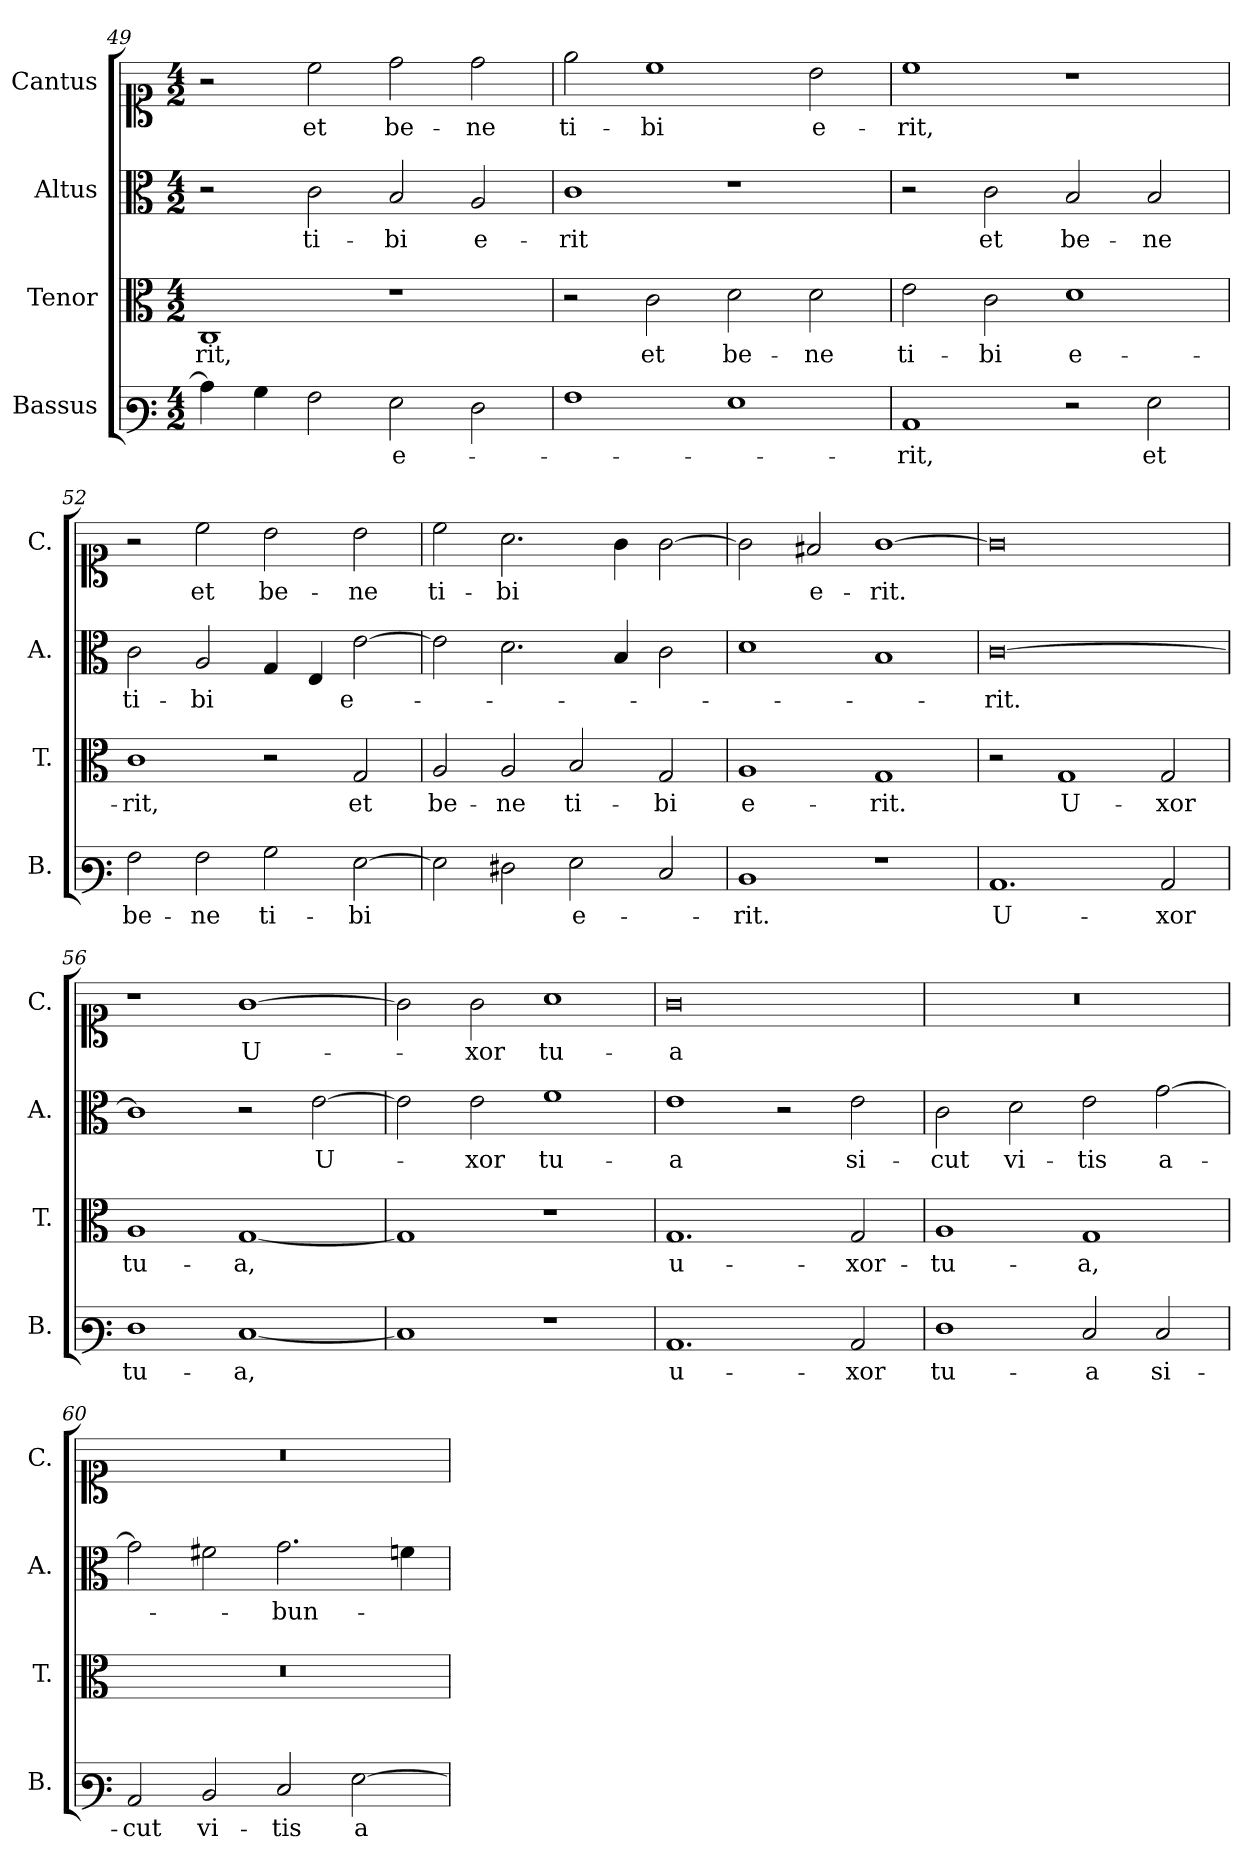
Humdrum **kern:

**kern	**text	**kern	**text	**kern	**text	**kern	**text
*part4	*part4	*part3	*part3	*part2	*part2	*part1	*part1
*staff4	*staff4	*staff3	*staff3	*staff2	*staff2	*staff1	*staff1
*I"Bassus	*	*I"Tenor	*	*I"Altus	*	*I"Cantus	*
*I'B.	*	*I'T.	*	*I'A.	*	*I'C.	*
*clefF3	*	*clefC3	*	*clefC3	*	*clefC1	*
*k[]	*	*k[]	*	*k[]	*	*k[]	*
*M4/2	*	*M4/2	*	*M4/2	*	*M4/2	*
=49	=49	=49	=49	=49	=49	=49	=49
4c\]	.	1C	-rit,	2r	.	2r	.
4B\	.	.	.	.	.	.	.
2A\	.	.	.	2c\	ti-	2cc\	et
2G\	e-	1r	.	2B/	bi	2dd\	be-
2F\	.	.	.	2A/	e-	2dd\	-ne
=50	=50	=50	=50	=50	=50	=50	=50
1A	.	2r	.	1c	-rit	2ee\	ti-
.	.	2c\	et	.	.	1cc	-bi
1G	.	2d\	be-	1r	.	.	.
.	.	2d\	-ne	.	.	2b\	e-
=51	=51	=51	=51	=51	=51	=51	=51
1C	-rit,	2e\	ti-	2r	.	1cc	-rit,
.	.	2c\	-bi	2c\	et	.	.
2r	.	1d	e-	2B/	be-	1r	.
2G\	et	.	.	2B/	-ne	.	.
=52	=52	=52	=52	=52	=52	=52	=52
2A\	be-	1c	-rit,	2c\	ti-	2r	.
2A\	-ne	.	.	2A/	-bi	2cc\	et
2B\	ti-	2r	.	4G/	.	2b\	be-
.	.	.	.	4E/	.	.	.
[2G\	-bi	2G/	et	[2e\	e-	2b\	-ne
!!LO:LB:g=z
=53	=53	=53	=53	=53	=53	=53	=53
2G\]	.	2A/	be-	2e\]	.	2cc\	ti-
2F#X\	.	2A/	-ne	2.d\	.	2.a\	-bi
2G\	e-	2B/	ti-	.	.	.	.
.	.	.	.	4B/	.	4g\	.
2E/	.	2G/	-bi	2c\	.	[2g\	.
=54	=54	=54	=54	=54	=54	=54	=54
1D	-rit.	1A	e-	1d	.	2g\]	.
.	.	.	.	.	.	2f#X/	e-
1r	.	1G	-rit.	1B	.	[1g	-rit.
=55	=55	=55	=55	=55	=55	=55	=55
1.C	U-	2r	.	[0c	-rit.	0g]	.
.	.	1G	U-	.	.	.	.
2C/	-xor	2G/	-xor	.	.	.	.
=56	=56	=56	=56	=56	=56	=56	=56
1F	tu-	1A	tu-	1c]	.	1r	.
[1E	-a,	[1G	-a,	2r	.	[1g	U-
.	.	.	.	[2e\	U-	.	.
=57	=57	=57	=57	=57	=57	=57	=57
1E]	.	1G]	.	2e\]	.	2g\]	.
.	.	.	.	2e\	-xor	2g\	-xor
1r	.	1r	.	1f	tu-	1a	tu-
=58	=58	=58	=58	=58	=58	=58	=58
1.C	u-	1.G	u-	1e	-a	0g	-a
.	.	.	.	2r	.	.	.
2C/	-xor	2G/	-xor-	2e\	si-	.	.
!!LO:PB:g=z
=59	=59	=59	=59	=59	=59	=59	=59
!	!	!	!	!	!	!LO:N:vis=1	!
1F	tu-	1A	-tu-	2c\	-cut	0r	.
.	.	.	.	2d\	vi-	.	.
2E/	-a	1G	-a,	2e\	-tis	.	.
2E/	si-	.	.	[2g\	a-	.	.
=60	=60	=60	=60	=60	=60	=60	=60
!	!	!LO:N:vis=1	!	!	!	!LO:N:vis=1	!
2C/	-cut	0r	.	2g\]	.	0r	.
2D/	vi-	.	.	2f#X\	.	.	.
2E/	-tis	.	.	2.g\	bun-	.	.
[2G\	a-	.	.	.	.	.	.
.	.	.	.	4fn\	.	.	.
=	=	=	=	=	=	=	=
*-	*-	*-	*-	*-	*-	*-	*-
